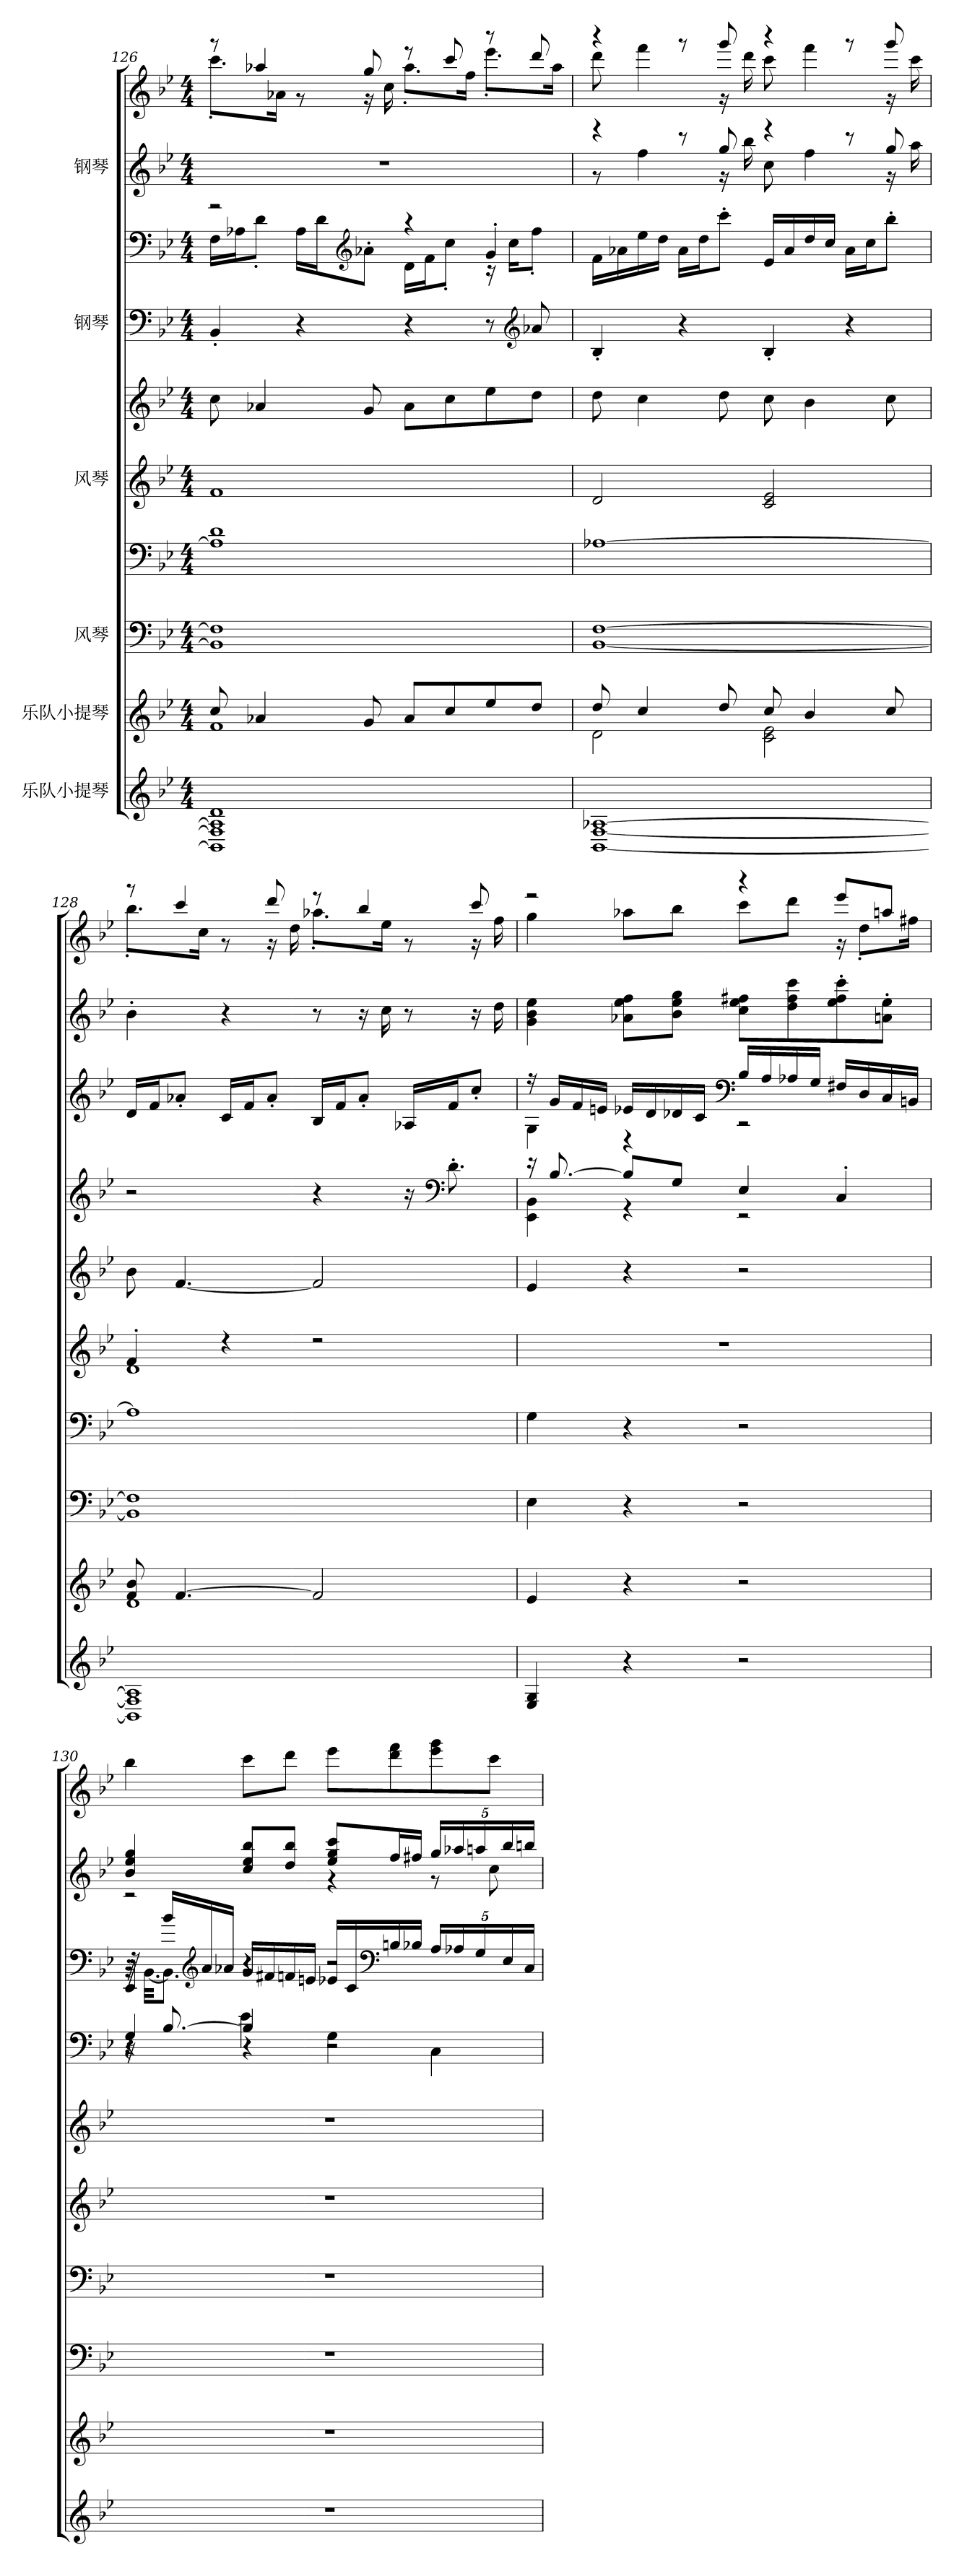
**kern	**kern	**kern	**kern	**kern	**kern	**kern	**kern	**kern	**kern
*part6	*part5	*part4	*part4	*part3	*part3	*part2	*part2	*part1	*part1
*staff10	*staff9	*staff8	*staff7	*staff6	*staff5	*staff4	*staff3	*staff2	*staff1
*I"乐队小提琴	*I"乐队小提琴	*I"风琴	*	*I"风琴	*	*I"钢琴	*	*I"钢琴	*
!!LO:PB:g=z
*clefG2	*clefG2	*clefF4	*clefF4	*clefG2	*clefG2	*clefF4	*clefF4	*clefG2	*clefG2
*k[b-e-]	*k[b-e-]	*k[b-e-]	*k[b-e-]	*k[b-e-]	*k[b-e-]	*k[b-e-]	*k[b-e-]	*k[b-e-]	*k[b-e-]
*M4/4	*M4/4	*M4/4	*M4/4	*M4/4	*M4/4	*M4/4	*M4/4	*M4/4	*M4/4
=126	=126	=126	=126	=126	=126	=126	=126	=126	=126
*^	*^	*	*^	*	*	*	*^	*	*^
1d	1BB-] 1F] 1A-]	8cc/	1f	1BB-] 1F]	1d	1A-]	1f	8cc\	4BB-'/	2r	16F\LL	1r	8r	8.ccc'\L
.	.	.	.	.	.	.	.	.	.	.	16A-X\J	.	.	.
.	.	4a-X/	.	.	.	.	.	4a-X/	.	.	8d'\J	.	4aa-X/	.
.	.	.	.	.	.	.	.	.	.	.	.	.	.	16a-X\Jk
.	.	.	.	.	.	.	.	.	4r	.	16A-\LL	.	.	8r
.	.	.	.	.	.	.	.	.	.	.	16d\J	.	.	.
*	*	*	*	*	*	*	*	*	*	*clefG2	*	*	*	*
.	.	8g/	.	.	.	.	.	8g/	.	.	8a-X'\J	.	8gg/	16r
.	.	.	.	.	.	.	.	.	.	.	.	.	.	16cc\
.	.	8a-/L	.	.	.	.	.	8a-\L	4r	4r	16d\LL	.	8r	8.aa-'\L
.	.	.	.	.	.	.	.	.	.	.	16f\J	.	.	.
.	.	8cc/	.	.	.	.	.	8cc\	.	.	8cc'\J	.	8ccc/	.
.	.	.	.	.	.	.	.	.	.	.	.	.	.	16ff\Jk
.	.	8ee-/	.	.	.	.	.	8ee-\	8r	4g'/	16r	.	8r	8.eee-'\L
.	.	.	.	.	.	.	.	.	.	.	16cc\KL	.	.	.
*	*	*	*	*	*	*	*	*	*clefG2	*	*	*	*	*
.	.	8dd/J	.	.	.	.	.	8dd\J	8a-X/	.	8ff'\J	.	8ddd/	.
.	.	.	.	.	.	.	.	.	.	.	.	.	.	16aa-\Jk
*v	*v	*	*	*	*v	*v	*	*	*	*v	*v	*	*	*
=127	=127	=127	=127	=127	=127	=127	=127	=127	=127	=127	=127
*	*	*	*	*	*	*	*	*	*^	*	*
[1BB- [1F [1A-X	8dd/	2d\	[1BB- [1F	[1A-X	2d/	8dd\	4B-'/	16f\LL	4r	8r	4r	8ddd\
.	.	.	.	.	.	.	.	16a-X\	.	.	.	.
.	4cc/	.	.	.	.	4cc\	.	16ee-\	.	4ff\	.	4fff\
.	.	.	.	.	.	.	.	16dd\JJ	.	.	.	.
.	.	.	.	.	.	.	4r	16a-\LL	8r	.	8r	.
.	.	.	.	.	.	.	.	16dd\J	.	.	.	.
.	8dd/	.	.	.	.	8dd\	.	8ccc'\J	8gg/	16r	8ggg/	16r
.	.	.	.	.	.	.	.	.	.	16bb-\	.	16ddd\
.	8cc/	2c\ 2e-\	.	.	2c/ 2e-/	8cc\	4B-'/	16e-/LL	4r	8cc\	4r	8ccc\
.	.	.	.	.	.	.	.	16a-/	.	.	.	.
.	4b-/	.	.	.	.	4b-\	.	16dd/	.	4ff\	.	4fff\
.	.	.	.	.	.	.	.	16cc/JJ	.	.	.	.
.	.	.	.	.	.	.	4r	16a-\LL	8r	.	8r	.
.	.	.	.	.	.	.	.	16cc\J	.	.	.	.
.	8cc/	.	.	.	.	8cc\	.	8bb-'\J	8gg/	16r	8ggg/	16r
.	.	.	.	.	.	.	.	.	.	16aa\	.	16ccc\
*	*	*	*	*	*	*	*	*	*v	*v	*	*
!!LO:PB:g=z	!!
=128	=128	=128	=128	=128	=128	=128	=128	=128	=128	=128	=128
*	*	*	*	*	*^	*	*	*	*	*	*
1BB-] 1F] 1A-]	8f/ 8b-/	1d	1BB-] 1F]	1A-]	4f'/	1d	8b-\	2r	16d/LL	4b-'\	8r	8.bb-'\L
.	.	.	.	.	.	.	.	.	16f/J	.	.	.
.	[4.f/	.	.	.	.	.	[4.f/	.	8a-X'/J	.	4ccc/	.
.	.	.	.	.	.	.	.	.	.	.	.	16cc\Jk
.	.	.	.	.	4r	.	.	.	16c/LL	4r	.	8r
.	.	.	.	.	.	.	.	.	16f/J	.	.	.
.	.	.	.	.	.	.	.	.	8a-'/J	.	8ddd/	16r
.	.	.	.	.	.	.	.	.	.	.	.	16dd\
.	2f/]	.	.	.	2r	.	2f/]	4r	16B-/LL	8r	8r	8.aa-X'\L
.	.	.	.	.	.	.	.	.	16f/J	.	.	.
.	.	.	.	.	.	.	.	.	8a-'/J	16r	4bb-/	.
.	.	.	.	.	.	.	.	.	.	16cc\	.	16ee-\Jk
.	.	.	.	.	.	.	.	16r	16A-X/LL	8r	.	8r
*	*	*	*	*	*	*	*	*clefF4	*	*	*	*
.	.	.	.	.	.	.	.	8.d'\	16f/J	.	.	.
.	.	.	.	.	.	.	.	.	8cc'/J	16r	8ccc/	16r
.	.	.	.	.	.	.	.	.	.	16dd\	.	16ff\
*	*v	*v	*	*	*v	*v	*	*	*	*	*	*
=129	=129	=129	=129	=129	=129	=129	=129	=129	=129	=129
*	*	*	*	*	*	*^	*^	*	*	*
4E-/ 4G/	4e-/	4E-\	4G\	1r	4e-/	16r	4EE-\ 4BB-\	16r	4G\	4g\ 4b-\ 4ee-\	2r	4gg\
.	.	.	.	.	.	[8.B-/	.	16g/LL	.	.	.	.
.	.	.	.	.	.	.	.	16f/	.	.	.	.
.	.	.	.	.	.	.	.	16en/JJ	.	.	.	.
4r	4r	4r	4r	.	4r	8B-/L]	4r	16e-X/LL	4r	8a-X\ 8ee-\ 8ff\L	.	8aa-X\L
.	.	.	.	.	.	.	.	16d/	.	.	.	.
.	.	.	.	.	.	8G/J	.	16d-X/	.	8b-\ 8ee-\ 8gg\J	.	8bb-\J
.	.	.	.	.	.	.	.	16c/JJ	.	.	.	.
*	*	*	*	*	*	*	*	*clefF4	*	*	*	*
2r	2r	2r	2r	.	2r	4E-/	2r	16B-/LL	2r	8cc\ 8ee-\ 8ff#X\L	4r	8ccc\L
.	.	.	.	.	.	.	.	16A/	.	.	.	.
.	.	.	.	.	.	.	.	16A-X/	.	8dd\ 8ff#\ 8ccc\	.	8ddd\J
.	.	.	.	.	.	.	.	16G/JJ	.	.	.	.
.	.	.	.	.	.	4C'/	.	16F#X/LL	.	8ee-\' 8ff#\' 8ccc\'	8eee-/L	16r
.	.	.	.	.	.	.	.	16D/	.	.	.	8dd'\L
.	.	.	.	.	.	.	.	16C/	.	8an\' 8ee-\'J	8aan/J	.
.	.	.	.	.	.	.	.	16BBn/JJ	.	.	.	16ff#X\Jk
*	*	*	*	*	*	*	*	*	*	*	*v	*v
!!LO:PB:g=z
=130	=130	=130	=130	=130	=130	=130	=130	=130	=130	=130	=130
*	*	*	*	*	*	*	*^	*	*^	*^	*
1r	1r	1r	1r	1r	1r	16r	4r	4G/	16r	64r	4EE-/	4b-/ 4ee-/ 4gg/	2r	4bb-\
.	.	.	.	.	.	.	.	.	.	[32.BB-\KKL	.	.	.	.
.	.	.	.	.	.	[8.B-/	.	.	16b-/LL	8.BB-\J]	.	.	.	.
*	*	*	*	*	*	*	*	*	*clefG2	*	*	*	*	*
.	.	.	.	.	.	.	.	.	16a/	.	.	.	.	.
.	.	.	.	.	.	.	.	.	16a-X/JJ	.	.	.	.	.
.	.	.	.	.	.	4B-/]	4e-\	4r	16g/LL	4r	4r	8cc/ 8ee-/ 8bb-/L	.	8ccc\L
.	.	.	.	.	.	.	.	.	16f#X/	.	.	.	.	.
.	.	.	.	.	.	.	.	.	16fn/	.	.	8dd/ 8bb-/J	.	8ddd\J
.	.	.	.	.	.	.	.	.	16en/JJ	.	.	.	.	.
.	.	.	.	.	.	2r	4G\	2r	16e-X/LL	2r	2r	8ee-/ 8gg/ 8ccc/L	4r	8eee-\L
.	.	.	.	.	.	.	.	.	16c/	.	.	.	.	.
*	*	*	*	*	*	*	*	*	*clefF4	*	*	*	*	*
.	.	.	.	.	.	.	.	.	16Bn/	.	.	16ff/L	.	8ddd\ 8fff\
.	.	.	.	.	.	.	.	.	16B-X/JJ	.	.	16ff#X/JJ	.	.
*	*	*	*	*	*	*	*	*	*Xbrackettup	*	*	*Xbrackettup	*	*
.	.	.	.	.	.	.	4C\	.	20A/LL	.	.	20gg/LL	8r	8eee-\ 8ggg\
.	.	.	.	.	.	.	.	.	20A-X/	.	.	20aa-X/	.	.
.	.	.	.	.	.	.	.	.	20G/	.	.	20aan/	.	.
.	.	.	.	.	.	.	.	.	.	.	.	.	8cc\	8ccc\J
.	.	.	.	.	.	.	.	.	20E-/	.	.	20bb-/	.	.
.	.	.	.	.	.	.	.	.	20C/JJ	.	.	20bbn/JJ	.	.
*	*	*	*	*	*	*v	*v	*v	*	*	*	*v	*v	*
*	*	*	*	*	*	*	*v	*v	*v	*	*
=	=	=	=	=	=	=	=	=	=
*-	*-	*-	*-	*-	*-	*-	*-	*-	*-
